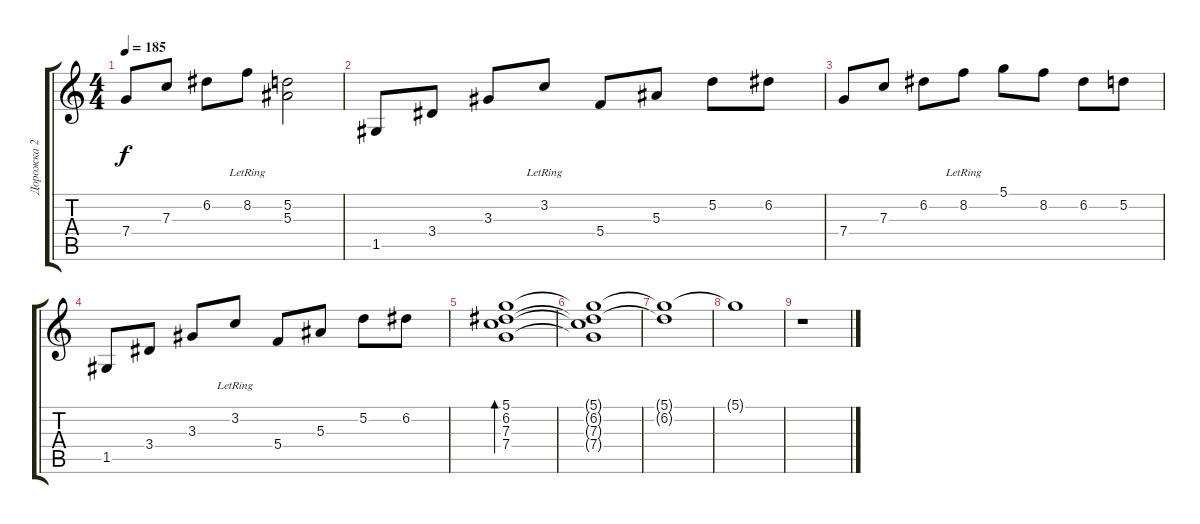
\track ("Дорожка 2" "Дорожка 2") {instrument distortionguitar}
\staff {score tabs}
\tuning (D4 A3 F3 C3 G2 D2) {hide}
\ts (4 4)
\tempo 185
\clef g2
\ks c
7.4.8{dy f} 7.3.8 6.2.8 8.2{lr}.8 (5.2 5.3).2 |
1.5.8{instrument acousticguitarsteel} 3.4.8 3.3.8 3.2{lr}.8 5.4.8 5.3.8 5.2.8 6.2.8 |
7.4.8 7.3.8 6.2.8 8.2{lr}.8 5.1.8 8.2.8 6.2.8 5.2.8 |
1.5.8{instrument acousticguitarsteel} 3.4.8 3.3.8 3.2{lr}.8 5.4.8 5.3.8 5.2.8 6.2.8 |
(5.1 6.2 7.3 7.4).1{bd 60} |
(5.1{t} 6.2{t} 7.3{t} 7.4{t}).1 |
(5.1{t} 6.2{t}).1 |
5.1{t}.1 |
r.1
